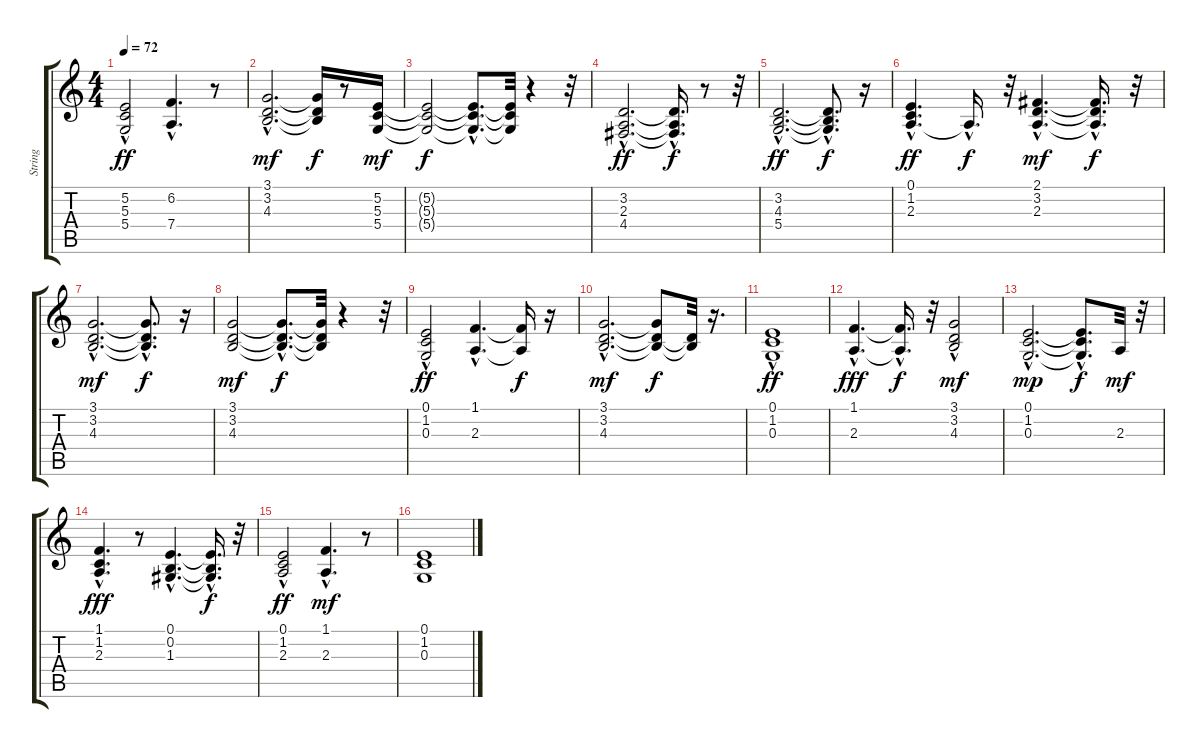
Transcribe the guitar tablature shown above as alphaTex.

\track ("String" "String") {instrument stringensemble2}
\staff {score tabs}
\tuning (E4 B3 G3 D3 A2 E2) {hide}
\ts (4 4)
\tempo 72
\clef g2
\ks c
(5.2{hac} 5.3{hac} 5.4{hac}).2{dy ff} (6.2{hac} 7.4{hac}).4{d} r.8 |
(3.1{hac} 3.2{hac} 4.3{hac}).2{d dy mf} (3.1{t} 3.2{t} 4.3{t}).16{dy f} r.8 (5.2 5.3 5.4).16{dy mf} |
(5.2{t} 5.3{t} 5.4{t}).2{dy f} (5.2{hac t} 5.3{hac t} 5.4{hac t}).8{d} (5.2{t} 5.3{t} 5.4{t}).32 r.4 r.32 |
(3.2{hac} 2.3{hac} 4.4{hac}).2{d dy ff} (3.2{hac t} 2.3{t} 4.4{hac t}).16{d dy f} r.8 r.32 |
(3.2{hac} 4.3{hac} 5.4{hac}).2{d dy ff} (3.2{t} 4.3{t} 5.4{hac t}).8{d dy f} r.16 |
(0.1{hac} 1.2{hac} 2.3{hac}).4{d dy ff} 2.3{hac t}.16{d dy f} r.32 (2.1{hac} 3.2{hac} 2.3{hac}).4{d dy mf} (2.1{t} 3.2{hac t} 2.3{t}).16{d dy f} r.32 |
(3.1{hac} 3.2{hac} 4.3{hac}).2{d dy mf} (3.1{hac t} 3.2{t} 4.3{hac t}).8{d dy f} r.16 |
(3.1 3.2 4.3).2{dy mf} (3.1{hac t} 3.2{hac t} 4.3{hac t}).8{d dy f} (3.1{t} 3.2{t} 4.3{t}).32 r.4 r.32 |
(0.1{hac} 1.2{hac} 0.3{hac}).2{dy ff} (1.1{hac} 2.3{hac}).4{d} (1.1{t} 2.3{t}).16{dy f} r.16 |
(3.1{hac} 3.2{hac} 4.3{hac}).2{d dy mf} (3.1{t} 3.2{t} 4.3{t}).8{dy f} (3.2{t} 4.3{t}).32 r.16{d} |
(0.1{hac} 1.2 0.3{hac}).1{dy ff} |
(1.1{hac} 2.3{hac}).4{d dy fff} (1.1{hac t} 2.3{t}).16{d dy f} r.32 (3.1{hac} 3.2 4.3).2{dy mf} |
(0.1{hac} 1.2{hac} 0.3{hac}).2{d dy mp} (0.1{hac t} 1.2{t} 0.3{hac t}).8{d dy f} 2.3.32{dy mf} r.32 |
(1.1{hac} 1.2{hac} 2.3{hac}).4{d dy fff} r.8 (0.1{hac} 0.2{hac} 1.3{hac}).4{d} (0.1{hac t} 0.2{hac t} 1.3{hac t}).16{d dy f} r.32 |
(0.1{hac} 1.2{hac} 2.3{hac}).2{dy ff} (1.1{hac} 2.3{hac}).4{d dy mf} r.8 |
(0.1 1.2 0.3).1
